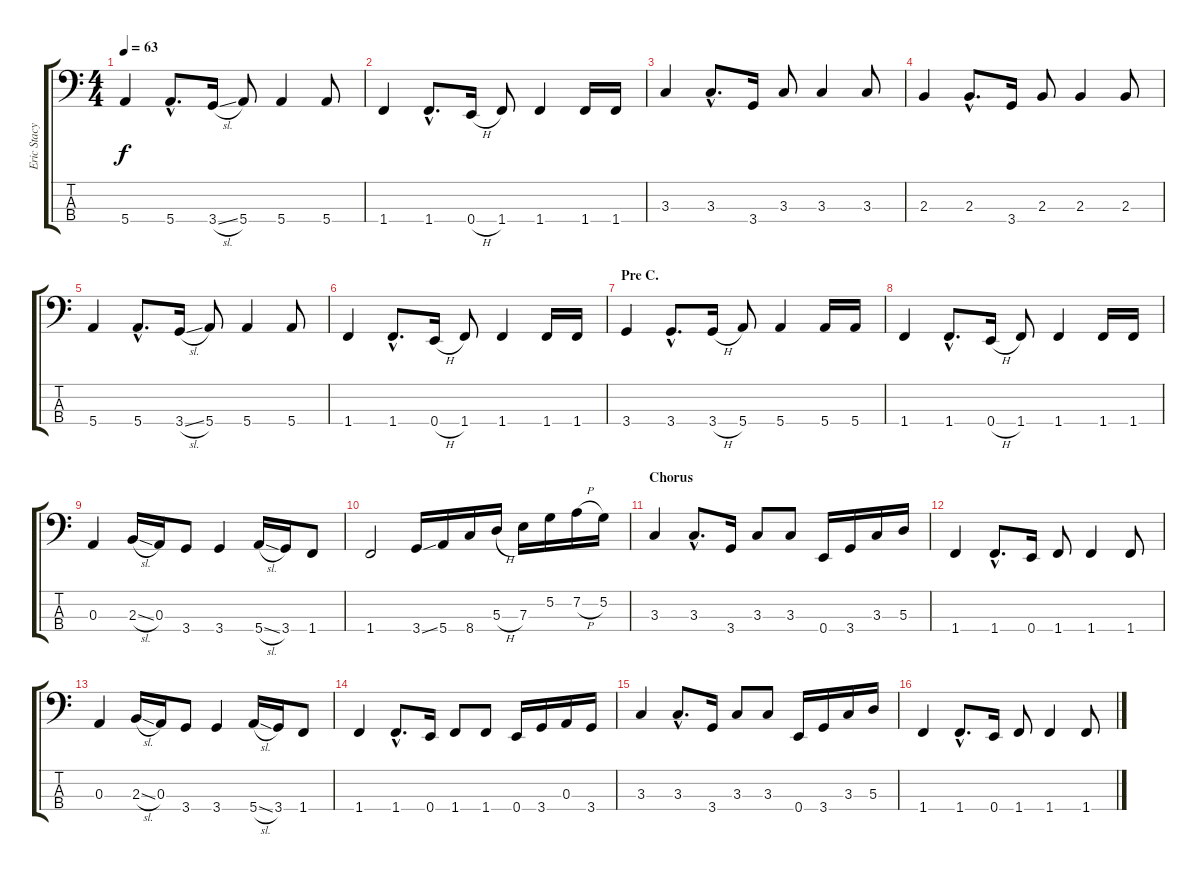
\track ("Eric Stacy - Bass" "Eric Stacy") {instrument electricbassfinger}
\staff {score tabs}
\tuning (G2 D2 A1 E1) {hide}
\ts (4 4)
\tempo 63
\clef f4
\ks c
5.4.4{dy f} 5.4{hac}.8{d} 3.4{sl}.16 5.4.8 5.4.4 5.4.8 |
1.4.4 1.4{hac}.8{d} 0.4{h}.16 1.4.8 1.4.4 1.4.16 1.4.16 |
3.3.4 3.3{hac}.8{d} 3.4.16 3.3.8 3.3.4 3.3.8 |
2.3.4 2.3{hac}.8{d} 3.4.16 2.3.8 2.3.4 2.3.8 |
5.4.4 5.4{hac}.8{d} 3.4{sl}.16 5.4.8 5.4.4 5.4.8 |
1.4.4 1.4{hac}.8{d} 0.4{h}.16 1.4.8 1.4.4 1.4.16 1.4.16 |
\section ("" "Pre C.")
3.4.4 3.4{hac}.8{d} 3.4{h}.16 5.4.8 5.4.4 5.4.16 5.4.16 |
1.4.4 1.4{hac}.8{d} 0.4{h}.16 1.4.8 1.4.4 1.4.16 1.4.16 |
0.3.4 2.3{sl}.16 0.3.16 3.4.8 3.4.4 5.4{sl}.16 3.4.16 1.4.8 |
1.4.2 3.4{ss}.16 5.4.16 8.4.16 5.3{h}.16 7.3.16 5.2.16 7.2{h}.16 5.2.16 |
\section ("" "Chorus")
3.3.4 3.3{hac}.8{d} 3.4.16 3.3.8 3.3.8 0.4.16 3.4.16 3.3.16 5.3.16 |
1.4.4 1.4{hac}.8{d} 0.4.16 1.4.8 1.4.4 1.4.8 |
0.3.4 2.3{sl}.16 0.3.16 3.4.8 3.4.4 5.4{sl}.16 3.4.16 1.4.8 |
1.4.4 1.4{hac}.8{d} 0.4.16 1.4.8 1.4.8 0.4.16 3.4.16 0.3.16 3.4.16 |
3.3.4 3.3{hac}.8{d} 3.4.16 3.3.8 3.3.8 0.4.16 3.4.16 3.3.16 5.3.16 |
1.4.4 1.4{hac}.8{d} 0.4.16 1.4.8 1.4.4 1.4.8
